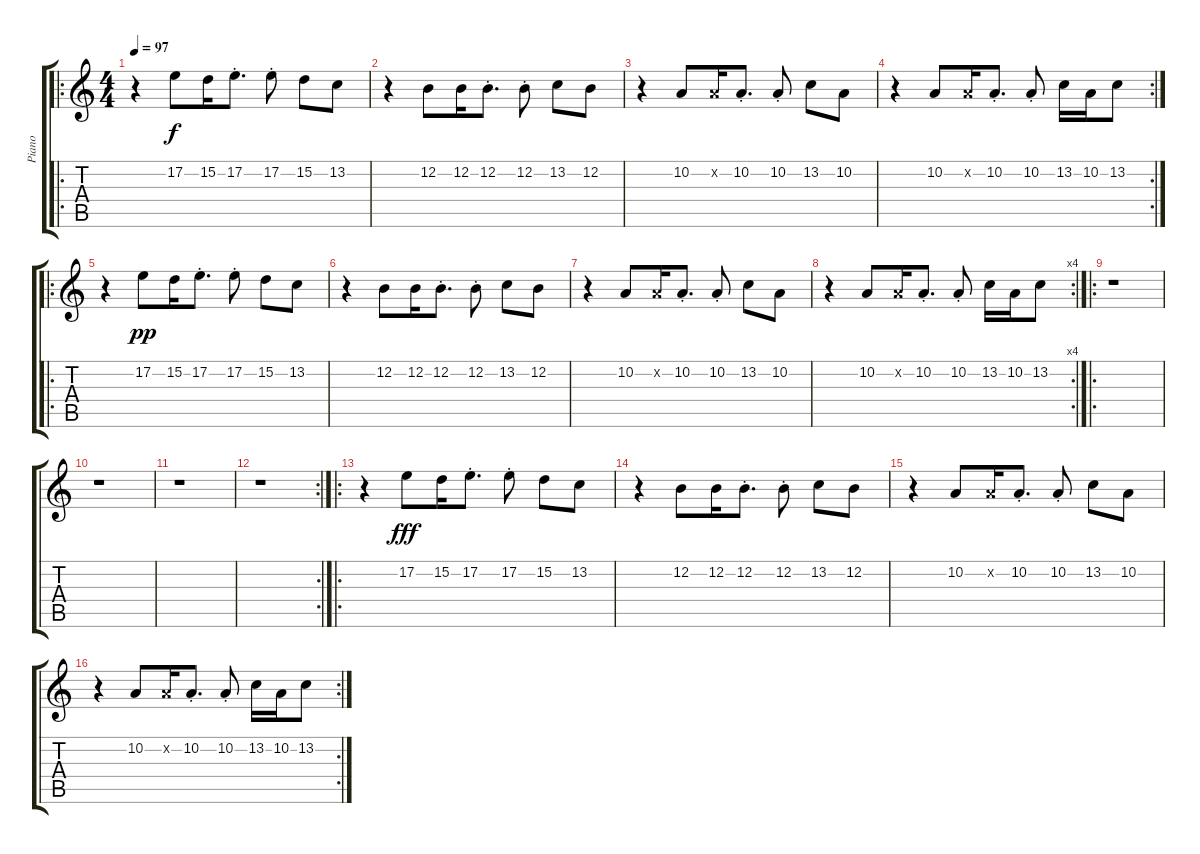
\track ("Piano" "Piano") {instrument electricpiano1}
\staff {score tabs}
\tuning (E4 B3 G3 D3 A2 E2) {hide}
\ro
\ts (4 4)
\tempo 97
\clef g2
\ks c
r.4{dy f instrument electricpiano1} 17.2.8 15.2.16 17.2{st}.8{d} 17.2{st}.8 15.2.8 13.2.8 |
r.4 12.2.8 12.2.16 12.2{st}.8{d} 12.2{st}.8 13.2.8 12.2.8 |
r.4 10.2.8 10.2{x}.16 10.2{st}.8{d} 10.2{st}.8 13.2.8 10.2.8 |
\rc 2
r.4 10.2.8 10.2{x}.16 10.2{st}.8{d} 10.2{st}.8 13.2.16 10.2.16 13.2.8 |
\ro
r.4 17.2.8{dy pp} 15.2.16 17.2{st}.8{d} 17.2{st}.8 15.2.8 13.2.8 |
r.4 12.2.8 12.2.16 12.2{st}.8{d} 12.2{st}.8 13.2.8 12.2.8 |
r.4 10.2.8 10.2{x}.16 10.2{st}.8{d} 10.2{st}.8 13.2.8 10.2.8 |
\rc 4
r.4 10.2.8 10.2{x}.16 10.2{st}.8{d} 10.2{st}.8 13.2.16 10.2.16 13.2.8 |
\ro
r.1 |
r.1 |
r.1 |
\rc 2
r.1 |
\ro
r.4 17.2.8{dy fff} 15.2.16 17.2{st}.8{d} 17.2{st}.8 15.2.8 13.2.8 |
r.4 12.2.8 12.2.16 12.2{st}.8{d} 12.2{st}.8 13.2.8 12.2.8 |
r.4 10.2.8 10.2{x}.16 10.2{st}.8{d} 10.2{st}.8 13.2.8 10.2.8 |
\rc 2
r.4 10.2.8 10.2{x}.16 10.2{st}.8{d} 10.2{st}.8 13.2.16 10.2.16 13.2.8
